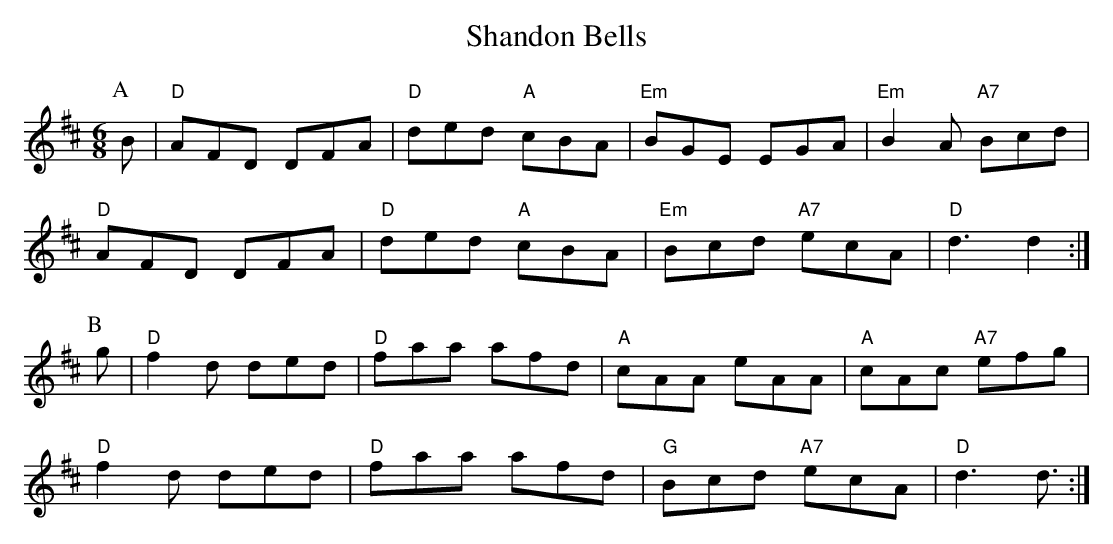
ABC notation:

X:1
T:Shandon Bells
M:6/8
K:D
P:A
B|"D"AFD DFA|"D"ded "A"cBA|"Em"BGE EGA|"Em"B2A "A7"Bcd|
"D"AFD DFA|"D"ded "A"cBA|"Em"Bcd "A7"ecA|"D"d3 d2:|
P:B
g|"D"f2d ded|"D"faa afd|"A"cAA eAA|"A"cAc "A7"efg|
"D"f2d ded|"D"faa afd|"G"Bcd "A7"ecA|"D"d3 d3/2:|
